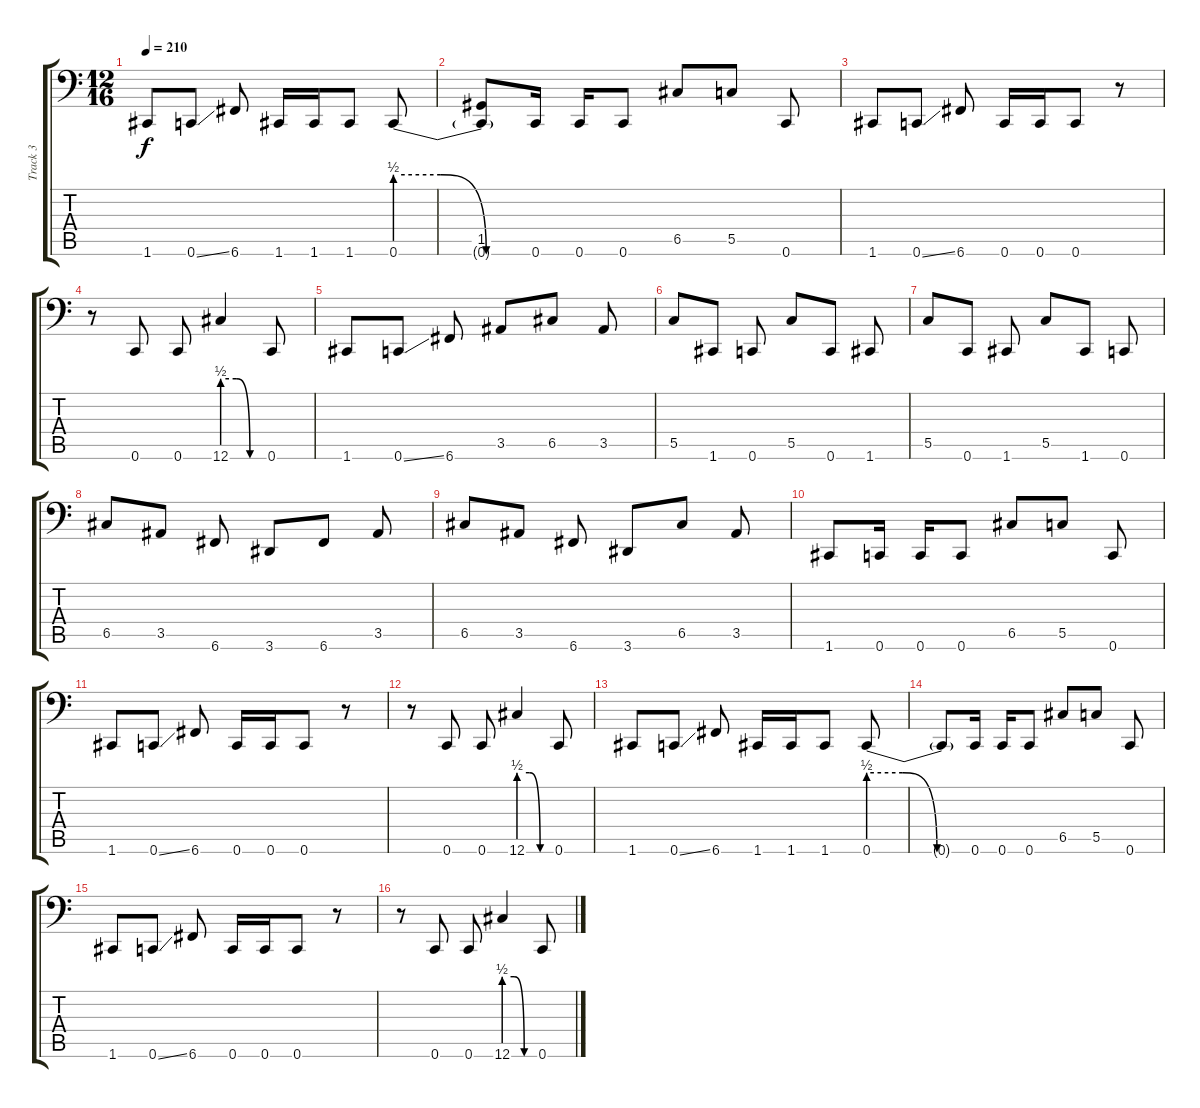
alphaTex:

\track ("Track 3" "Track 3") {instrument electricbassfinger}
\staff {score tabs}
\tuning (D3 A2 F2 C2 G1 C1) {hide}
\ts (12 16)
\tempo 210
\clef f4
\ks c
1.6.8{dy f} 0.6{ss}.8 6.6.8 1.6.16 1.6.16 1.6.8 0.6{be (custom 0 2 20 2 40 0 60 0)}.8 |
(1.5 0.6{t}).8 0.6.16 0.6.16 0.6.8 6.5.8 5.5.8 0.6.8 |
1.6.8 0.6{ss}.8 6.6.8 0.6.16 0.6.16 0.6.8 r.8 |
r.8 0.6.8 0.6.8 12.6{be (custom 0 2 20 2 40 0 60 0)}.4 0.6.8 |
1.6.8 0.6{ss}.8 6.6.8 3.5.8 6.5.8 3.5.8 |
5.5.8 1.6.8 0.6.8 5.5.8 0.6.8 1.6.8 |
5.5.8 0.6.8 1.6.8 5.5.8 1.6.8 0.6.8 |
6.5.8 3.5.8 6.6.8 3.6.8 6.6.8 3.5.8 |
6.5.8 3.5.8 6.6.8 3.6.8 6.5.8 3.5.8 |
1.6.8 0.6.16 0.6.16 0.6.8 6.5.8 5.5.8 0.6.8 |
1.6.8 0.6{ss}.8 6.6.8 0.6.16 0.6.16 0.6.8 r.8 |
r.8 0.6.8 0.6.8 12.6{be (custom 0 2 20 2 40 0 60 0)}.4 0.6.8 |
1.6.8 0.6{ss}.8 6.6.8 1.6.16 1.6.16 1.6.8 0.6{be (custom 0 2 20 2 40 0 60 0)}.8 |
0.6{t}.8 0.6.16 0.6.16 0.6.8 6.5.8 5.5.8 0.6.8 |
1.6.8 0.6{ss}.8 6.6.8 0.6.16 0.6.16 0.6.8 r.8 |
r.8 0.6.8 0.6.8 12.6{be (custom 0 2 20 2 40 0 60 0)}.4 0.6.8
